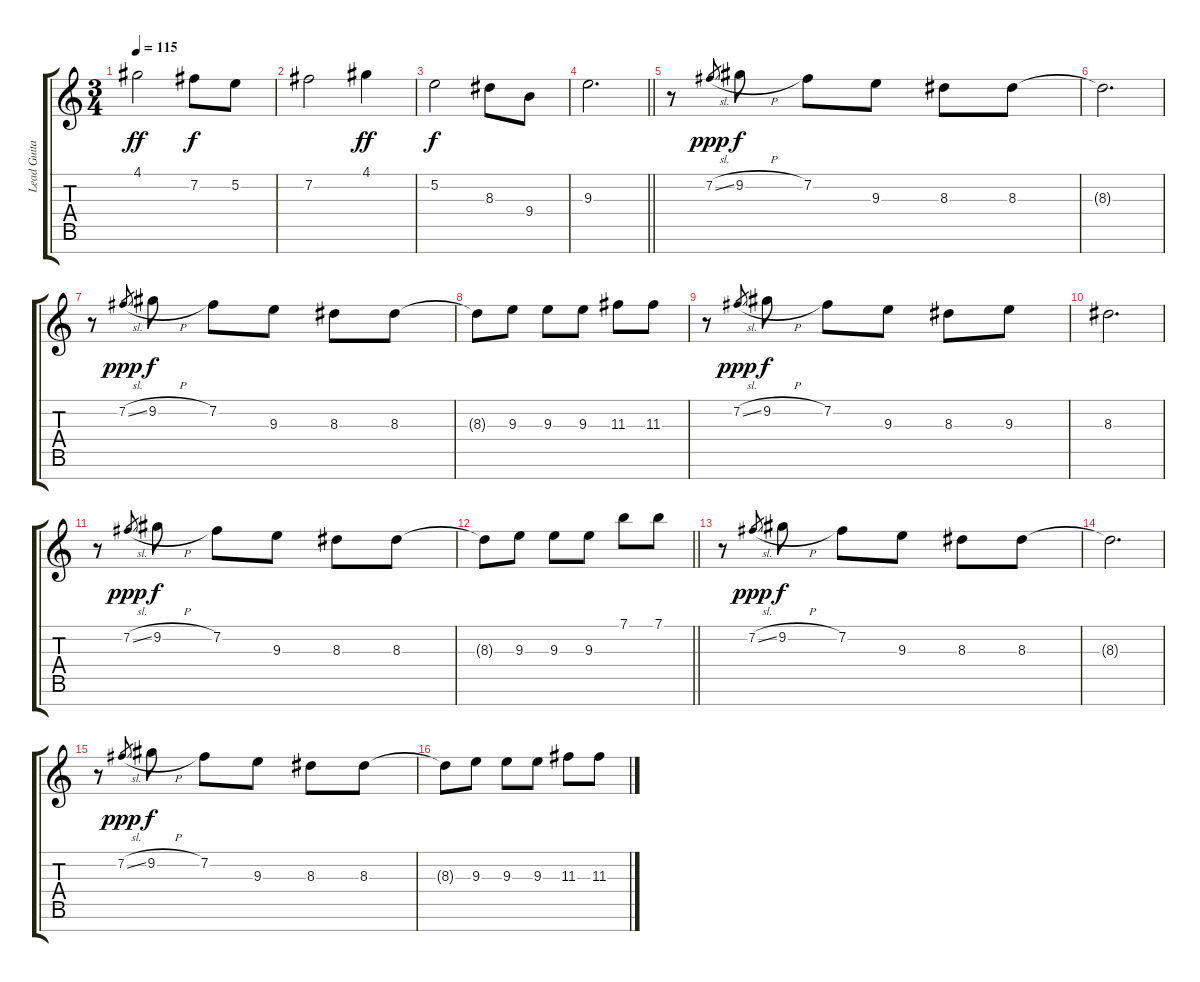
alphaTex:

\track ("Lead Guitar II" "Lead Guita") {instrument distortionguitar}
\staff {score tabs}
\tuning (E4 B3 G3 D3 A2 E2 B1) {hide}
\ts (3 4)
\tempo 115
\clef g2
\ks c
4.1.2{dy ff} 7.2.8{dy f} 5.2.8 |
7.2.2 4.1.4{dy ff} |
5.2.2{dy f} 8.3.8 9.4.8 |
\barLineRight lightlight
9.3.2{d} |
r.8 7.2{sl}.8{gr dy ppp} 9.2{h}.8{dy f} 7.2.8 9.3.8 8.3.8 8.3.8 |
8.3{t}.2{d} |
r.8 7.2{sl}.8{gr dy ppp} 9.2{h}.8{dy f} 7.2.8 9.3.8 8.3.8 8.3.8 |
8.3{t}.8 9.3.8 9.3.8 9.3.8 11.3.8 11.3.8 |
r.8 7.2{sl}.8{gr dy ppp} 9.2{h}.8{dy f} 7.2.8 9.3.8 8.3.8 9.3.8 |
8.3.2{d} |
r.8 7.2{sl}.8{gr dy ppp} 9.2{h}.8{dy f} 7.2.8 9.3.8 8.3.8 8.3.8 |
\barLineRight lightlight
8.3{t}.8 9.3.8 9.3.8 9.3.8 7.1.8 7.1.8 |
r.8 7.2{sl}.8{gr dy ppp} 9.2{h}.8{dy f} 7.2.8 9.3.8 8.3.8 8.3.8 |
8.3{t}.2{d} |
r.8 7.2{sl}.8{gr dy ppp} 9.2{h}.8{dy f} 7.2.8 9.3.8 8.3.8 8.3.8 |
8.3{t}.8 9.3.8 9.3.8 9.3.8 11.3.8 11.3.8
